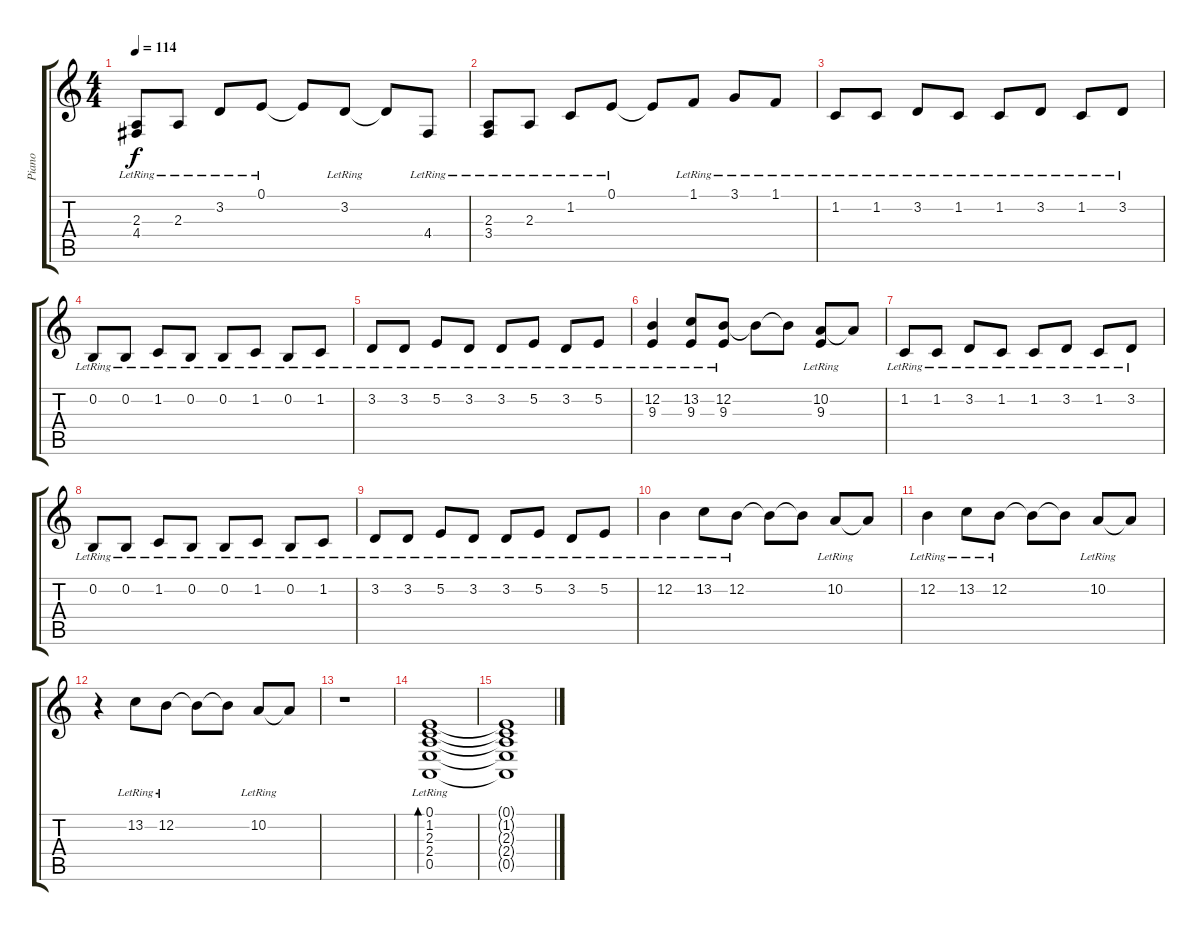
\track ("Piano" "Piano") {instrument acousticgrandpiano}
\staff {score tabs}
\tuning (E4 B3 G3 D3 A2 E2) {hide}
\ts (4 4)
\tempo 114
\clef g2
\ks c
(2.3{lr} 4.4{lr}).8{dy f} 2.3{lr}.8 3.2{lr}.8 0.1{lr}.8 0.1{t}.8 3.2{lr}.8 3.2{t}.8 4.4{lr}.8 |
(2.3{lr} 3.4{lr}).8 2.3{lr}.8 1.2{lr}.8 0.1{lr}.8 0.1{t}.8 1.1{lr}.8 3.1{lr}.8 1.1{lr}.8 |
1.2{lr}.8 1.2{lr}.8 3.2{lr}.8 1.2{lr}.8 1.2{lr}.8 3.2{lr}.8 1.2{lr}.8 3.2{lr}.8 |
0.2{lr}.8 0.2{lr}.8 1.2{lr}.8 0.2{lr}.8 0.2{lr}.8 1.2{lr}.8 0.2{lr}.8 1.2{lr}.8 |
3.2{lr}.8 3.2{lr}.8 5.2{lr}.8 3.2{lr}.8 3.2{lr}.8 5.2{lr}.8 3.2{lr}.8 5.2{lr}.8 |
(12.2{lr} 9.3{lr}).4 (13.2{lr} 9.3{lr}).8 (12.2{lr} 9.3{lr}).8 12.2{t}.8 12.2{t}.8 (10.2{lr} 9.3{lr}).8 10.2{t}.8 |
1.2{lr}.8 1.2{lr}.8 3.2{lr}.8 1.2{lr}.8 1.2{lr}.8 3.2{lr}.8 1.2{lr}.8 3.2{lr}.8 |
0.2{lr}.8 0.2{lr}.8 1.2{lr}.8 0.2{lr}.8 0.2{lr}.8 1.2{lr}.8 0.2{lr}.8 1.2{lr}.8 |
3.2{lr}.8 3.2{lr}.8 5.2{lr}.8 3.2{lr}.8 3.2{lr}.8 5.2{lr}.8 3.2{lr}.8 5.2{lr}.8 |
12.2{lr}.4 13.2{lr}.8 12.2{lr}.8 12.2{t}.8 12.2{t}.8 10.2{lr}.8 10.2{t}.8 |
12.2{lr}.4 13.2{lr}.8 12.2{lr}.8 12.2{t}.8 12.2{t}.8 10.2{lr}.8 10.2{t}.8 |
r.4 13.2{lr}.8 12.2{lr}.8 12.2{t}.8 12.2{t}.8 10.2{lr}.8 10.2{t}.8 |
r.1 |
(0.1{lr} 1.2{lr} 2.3{lr} 2.4{lr} 0.5{lr}).1{bd 480} |
(0.1{t} 1.2{t} 2.3{t} 2.4{t} 0.5{t}).1
